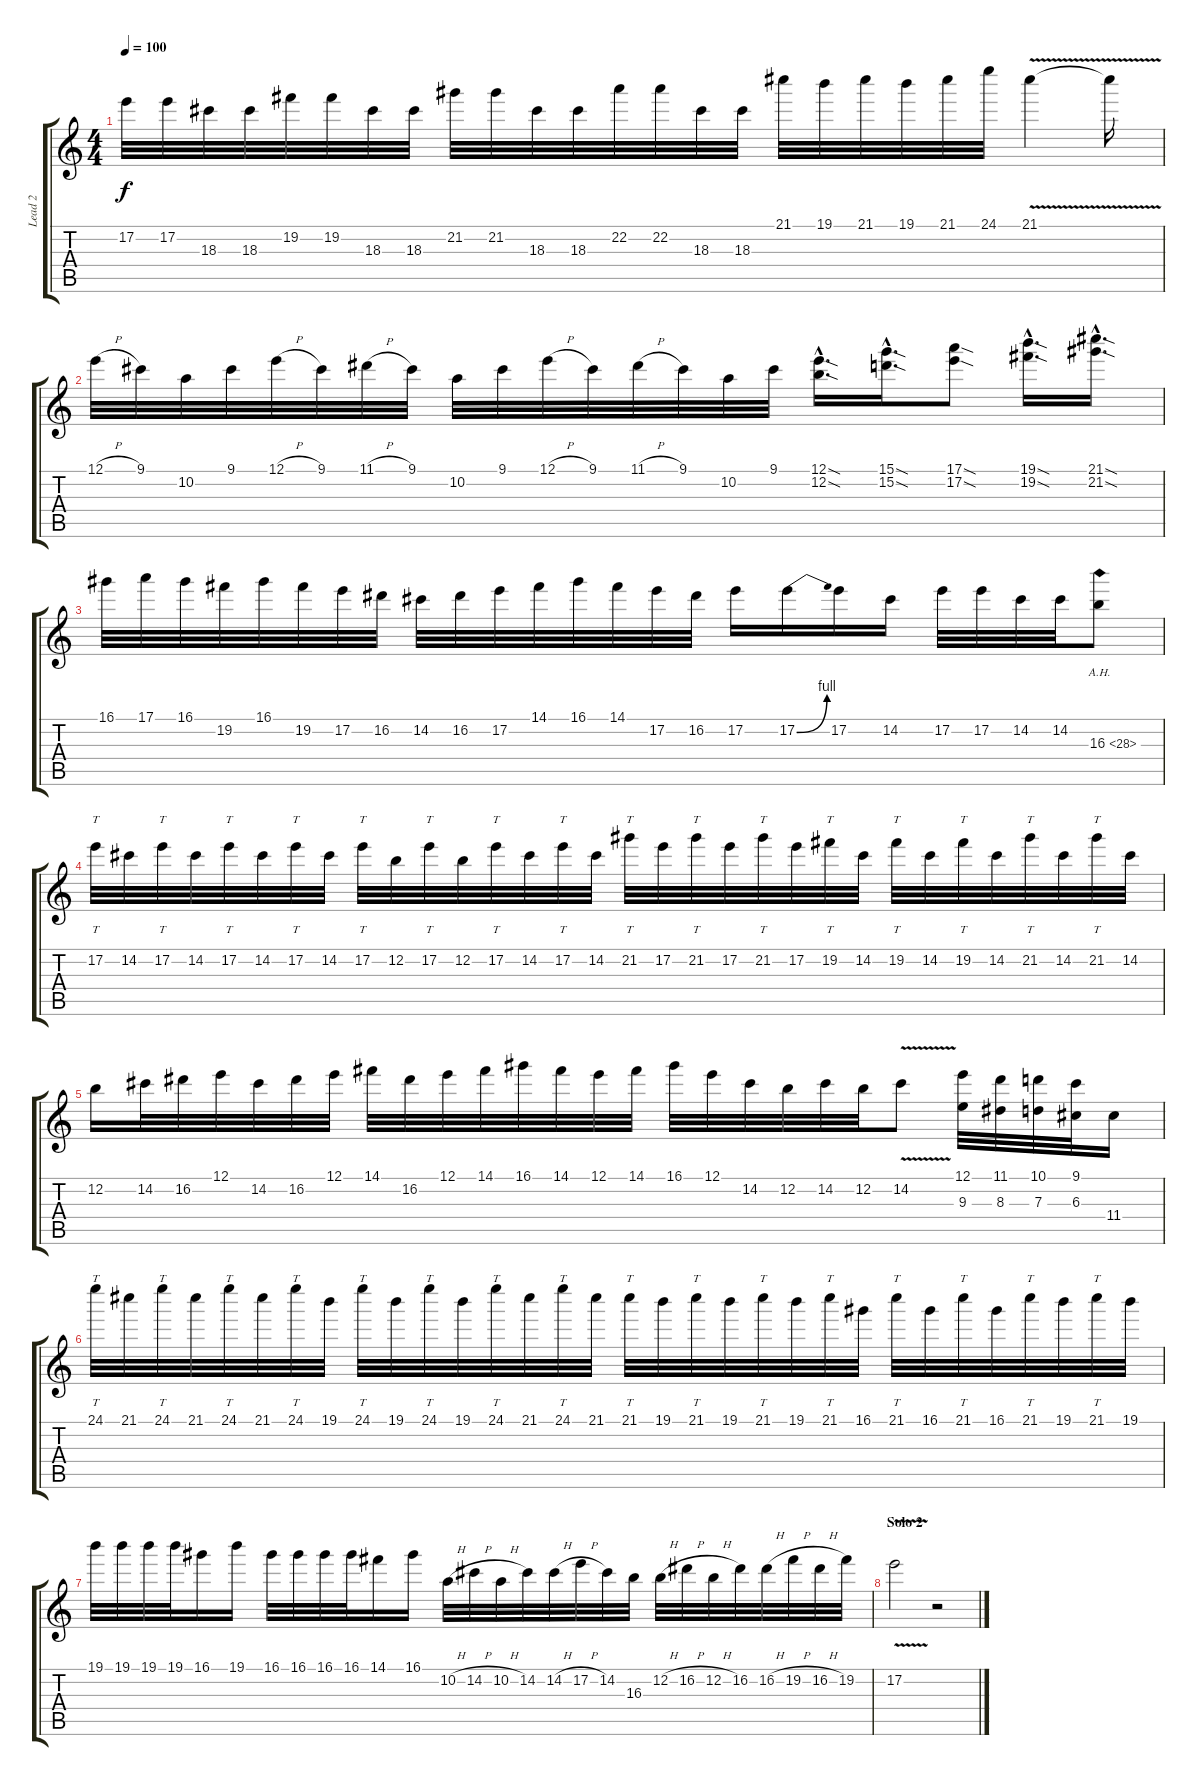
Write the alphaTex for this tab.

\track ("Lead 2" "Lead 2") {instrument distortionguitar}
\staff {score tabs}
\tuning (E4 B3 G3 D3 A2 E2) {hide}
\ts (4 4)
\tempo 100
\clef g2
\ks c
17.2.32{dy f} 17.2.32 18.3.32 18.3.32 19.2.32 19.2.32 18.3.32 18.3.32 21.2.32 21.2.32 18.3.32 18.3.32 22.2.32 22.2.32 18.3.32 18.3.32 21.1.32 19.1.32 21.1.32 19.1.32 21.1.32 24.1.32 21.1{v}.4 21.1{t}.16 |
12.1{h}.32 9.1.32 10.2.32 9.1.32 12.1{h}.32 9.1.32 11.1{h}.32 9.1.32 10.2.32 9.1.32 12.1{h}.32 9.1.32 11.1{h}.32 9.1.32 10.2.32 9.1.32 (12.1{sod hac} 12.2{sod hac}).16{d} (15.1{sod hac} 15.2{sod hac}).16{d} (17.1{sod} 17.2{sod}).8 (19.1{sod hac} 19.2{sod hac}).16{d} (21.1{sod hac} 21.2{sod hac}).16{d} |
16.1.32 17.1.32 16.1.32 19.2.32 16.1.32 19.2.32 17.2.32 16.2.32 14.2.32 16.2.32 17.2.32 14.1.32 16.1.32 14.1.32 17.2.32 16.2.32 17.2.16 17.2{be (bend 0 0 60 4)}.16 17.2.16 14.2.16 17.2.32 17.2.32 14.2.32 14.2.32 16.3{ah 12}.8 |
17.2.32{tt} 14.2.32 17.2.32{tt} 14.2.32 17.2.32{tt} 14.2.32 17.2.32{tt} 14.2.32 17.2.32{tt} 12.2.32 17.2.32{tt} 12.2.32 17.2.32{tt} 14.2.32 17.2.32{tt} 14.2.32 21.2.32{tt} 17.2.32 21.2.32{tt} 17.2.32 21.2.32{tt} 17.2.32 19.2.32{tt} 14.2.32 19.2.32{tt} 14.2.32 19.2.32{tt} 14.2.32 21.2.32{tt} 14.2.32 21.2.32{tt} 14.2.32 |
12.2.16 14.2.32 16.2.32 12.1.32 14.2.32 16.2.32 12.1.32 14.1.32 16.2.32 12.1.32 14.1.32 16.1.32 14.1.32 12.1.32 14.1.32 16.1.32 12.1.32 14.2.32 12.2.32 14.2.32 12.2.32 14.2{v}.8 (12.1 9.3).32{instrument guitarfretnoise} (11.1 8.3).32 (10.1 7.3).32 (9.1 6.3).32 11.4.16{instrument distortionguitar} |
24.1.32{tt} 21.1.32 24.1.32{tt} 21.1.32 24.1.32{tt} 21.1.32 24.1.32{tt} 19.1.32 24.1.32{tt} 19.1.32 24.1.32{tt} 19.1.32 24.1.32{tt} 21.1.32 24.1.32{tt} 21.1.32 21.1.32{tt} 19.1.32 21.1.32{tt} 19.1.32 21.1.32{tt} 19.1.32 21.1.32{tt} 16.1.32 21.1.32{tt} 16.1.32 21.1.32{tt} 16.1.32 21.1.32{tt} 19.1.32 21.1.32{tt} 19.1.32 |
19.1.32 19.1.32 19.1.32 19.1.32 16.1.16 19.1.16 16.1.32 16.1.32 16.1.32 16.1.32 14.1.16 16.1.16 10.2{h}.32 14.2{h}.32 10.2{h}.32 14.2.32 14.2{h}.32 17.2{h}.32 14.2.32 16.3.32 12.2{h}.32 16.2{h}.32 12.2{h}.32 16.2.32 16.2{h}.32 19.2{h}.32 16.2{h}.32 19.2.32 |
\section ("" "Solo 2")
17.2{v}.2 r.2
